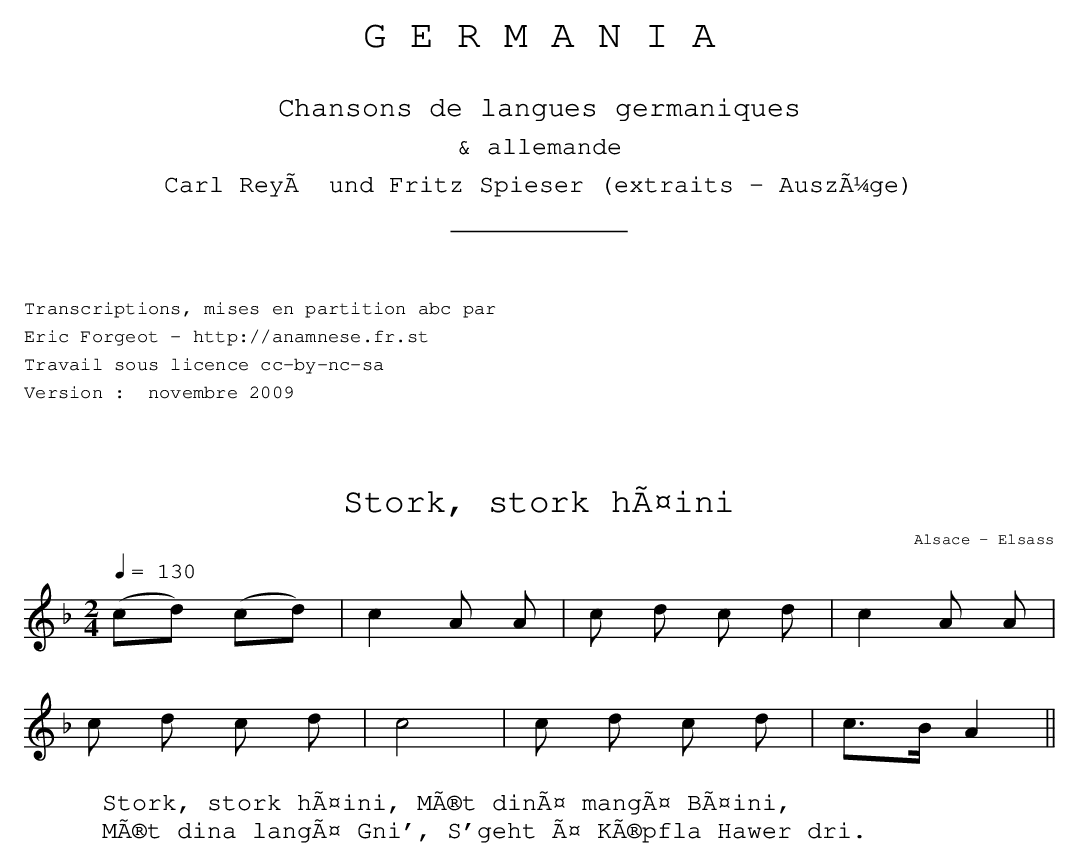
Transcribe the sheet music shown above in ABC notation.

X:1
T:Stork, stork häini
O:Alsace - Elsass
M:2/4
L:1/8
Q:1/4=130
K:F
(cd) (cd) | c2 A A | c d c d | c2 A A |
c d c d | c4 | c d c d | c>B A2 ||
W:Stork, stork häini, Mît dinä mangä Bäini,
W:Mît dina langä Gni', S'geht ä Kîpfla Hawer dri.
